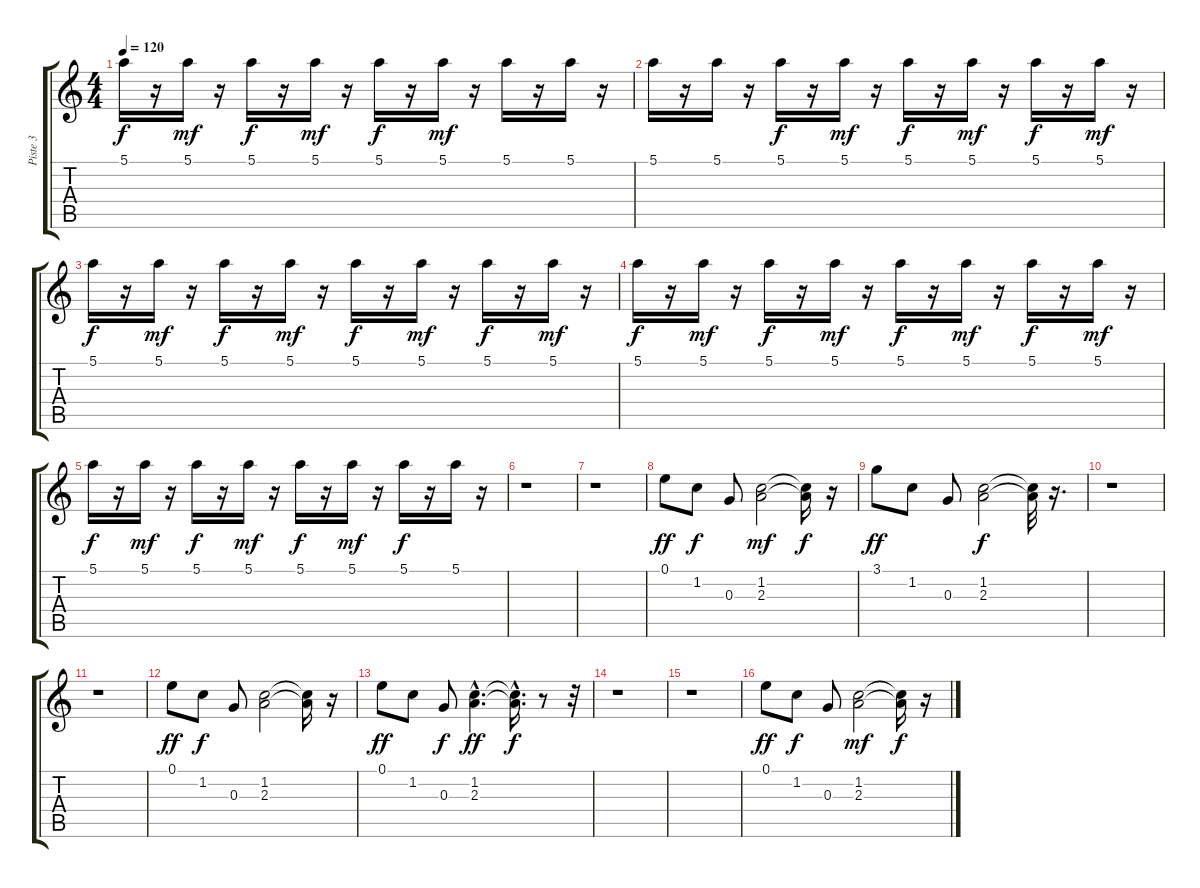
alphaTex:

\track ("Piste 3" "Piste 3") {instrument electricguitarmuted}
\staff {score tabs}
\tuning (E4 B3 G3 D3 A2 E2) {hide}
\ts (4 4)
\tempo 120
\clef g2
\ks c
5.1.16{dy f} r.16 5.1.16{dy mf} r.16 5.1.16{dy f} r.16 5.1.16{dy mf} r.16 5.1.16{dy f} r.16 5.1.16{dy mf} r.16 5.1.16 r.16 5.1.16 r.16 |
5.1.16 r.16 5.1.16 r.16 5.1.16{dy f} r.16 5.1.16{dy mf} r.16 5.1.16{dy f} r.16 5.1.16{dy mf} r.16 5.1.16{dy f} r.16 5.1.16{dy mf} r.16 |
5.1.16{dy f} r.16 5.1.16{dy mf} r.16 5.1.16{dy f} r.16 5.1.16{dy mf} r.16 5.1.16{dy f} r.16 5.1.16{dy mf} r.16 5.1.16{dy f} r.16 5.1.16{dy mf} r.16 |
5.1.16{dy f} r.16 5.1.16{dy mf} r.16 5.1.16{dy f} r.16 5.1.16{dy mf} r.16 5.1.16{dy f} r.16 5.1.16{dy mf} r.16 5.1.16{dy f} r.16 5.1.16{dy mf} r.16 |
5.1.16{dy f} r.16 5.1.16{dy mf} r.16 5.1.16{dy f} r.16 5.1.16{dy mf} r.16 5.1.16{dy f} r.16 5.1.16{dy mf} r.16 5.1.16{dy f} r.16 5.1.16 r.16 |
r.1 |
r.1 |
0.1.8{dy ff} 1.2.8{dy f} 0.3.8 (1.2 2.3).2{dy mf} (1.2{t} 2.3{t}).16{dy f} r.16 |
3.1.8{dy ff} 1.2.8 0.3.8 (1.2 2.3).2{dy f} (1.2{t} 2.3{t}).32 r.16{d} |
r.1 |
r.1 |
0.1.8{dy ff} 1.2.8{dy f} 0.3.8 (1.2 2.3).2 (1.2{t} 2.3{t}).16 r.16 |
0.1.8{dy ff} 1.2.8 0.3.8{dy f} (1.2{hac} 2.3{hac}).4{d dy ff} (1.2{hac t} 2.3{hac t}).16{d dy f} r.8 r.32 |
r.1 |
r.1 |
0.1.8{dy ff} 1.2.8{dy f} 0.3.8 (1.2 2.3).2{dy mf} (1.2{t} 2.3{t}).16{dy f} r.16
